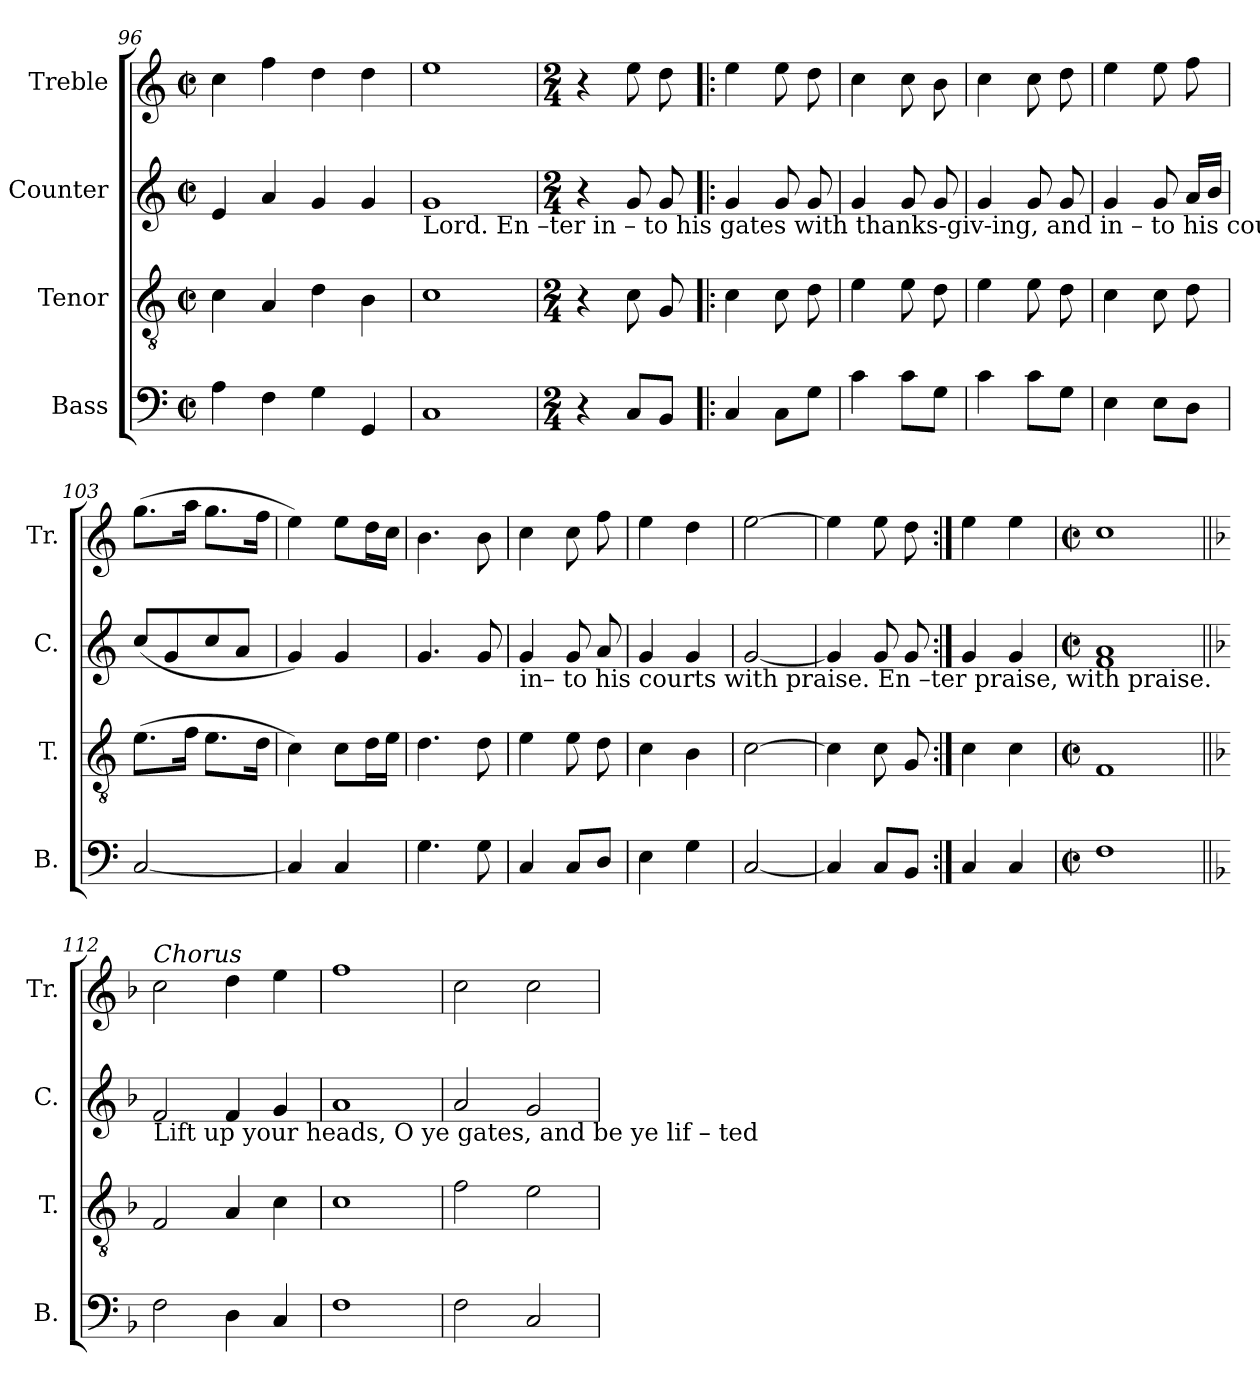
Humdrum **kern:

**kern	**kern	**kern	**kern
*part4	*part3	*part2	*part1
*staff4	*staff3	*staff2	*staff1
*I"Bass	*I"Tenor	*I"Counter	*I"Treble
*I'B.	*I'T.	*I'C.	*I'Tr.
*clefF4	*clefGv2	*clefG2	*clefG2
*k[]	*k[]	*k[]	*k[]
*M2/2	*M2/2	*M2/2	*M2/2
*met(c|)	*met(c|)	*met(c|)	*met(c|)
=96	=96	=96	=96
4A\	4c\	4e/	4cc\
4F\	4A/	4a/	4ff\
4G\	4d\	4g/	4dd\
4GG/	4B\	4g/	4dd\
!!LO:PB:g=z
=97	=97	=97	=97
!	!	!LO:TX:b:t=Lord.                En –ter       in  –  to  his  gates with thanks-giv-ing, and  in –  to   his      courts ___________   with       praise, and	!
1C	1c	1g	1ee
=98	=98	=98	=98
*M2/4	*M2/4	*M2/4	*M2/4
*	*	*	*MM80
4r	4r	4r	4r
8C/L	8c\	8g/	8ee\
8BB/J	8G/	8g/	8dd\
=99!|:	=99!|:	=99!|:	=99!|:
4C/	4c\	4g/	4ee\
8C\L	8c\	8g/	8ee\
8G\J	8d\	8g/	8dd\
=100	=100	=100	=100
4c\	4e\	4g/	4cc\
8c\L	8e\	8g/	8cc\
8G\J	8d\	8g/	8b\
=101	=101	=101	=101
4c\	4e\	4g/	4cc\
8c\L	8e\	8g/	8cc\
8G\J	8d\	8g/	8dd\
=102	=102	=102	=102
4E\	4c\	4g/	4ee\
8E\L	8c\	8g/	8ee\
8D\J	8d\	16a/LL	8ff\
.	.	16b/JJ	.
=103	=103	=103	=103
[2C/	(8.e\L	(8cc/L	(8.gg\L
.	.	8g/	.
.	16f\Jk	.	16aa\Jk
.	8.e\L	8cc/	8.gg\L
.	.	8a/J	.
.	16d\Jk	.	16ff\Jk
=104	=104	=104	=104
4C/]	4c\)	4g/)	4ee\)
4C/	8c\L	4g/	8ee\L
.	16d\L	.	16dd\L
.	16e\JJ	.	16cc\JJ
=105	=105	=105	=105
4.G\	4.d\	4.g/	4.b\
8G\	8d\	8g/	8b\
!!LO:LB:g=z
=106	=106	=106	=106
!	!	!LO:TX:b:t=in– to  his courts with praise.     En –ter     praise, with praise.	!
4C/	4e\	4g/	4cc\
8C/L	8e\	8g/	8cc\
8D/J	8d\	8a/	8ff\
=107	=107	=107	=107
4E\	4c\	4g/	4ee\
4G\	4B\	4g/	4dd\
=108	=108	=108	=108
[2C/	[2c\	[2g/	[2ee\
=109	=109	=109	=109
4C/]	4c\]	4g/]	4ee\]
8C/L	8c\	8g/	8ee\
8BB/J	8G/	8g/	8dd\
=110:|!	=110:|!	=110:|!	=110:|!
4C/	4c\	4g/	4ee\
4C/	4c\	4g/	4ee\
=111	=111	=111	=111
*M2/2	*M2/2	*M2/2	*M2/2
*met(c|)	*met(c|)	*met(c|)	*met(c|)
*	*	*	*MM140
1F	1F	1f 1a	1cc
=112||	=112||	=112||	=112||
*k[b-]	*k[b-]	*k[b-]	*k[b-]
!	!	!	!LO:TX:a:i:t=Chorus
!	!	!LO:TX:b:t=Lift  up your heads,  O     ye     gates, and   be   ye    lif – ted	!
2F\	2F/	2f/	2cc\
4D\	4A/	4f/	4dd\
4C/	4c\	4g/	4ee\
=113	=113	=113	=113
1F	1c	1a	1ff
=114	=114	=114	=114
2F\	2f\	2a/	2cc\
2C/	2e\	2g/	2cc\
=	=	=	=
*-	*-	*-	*-
